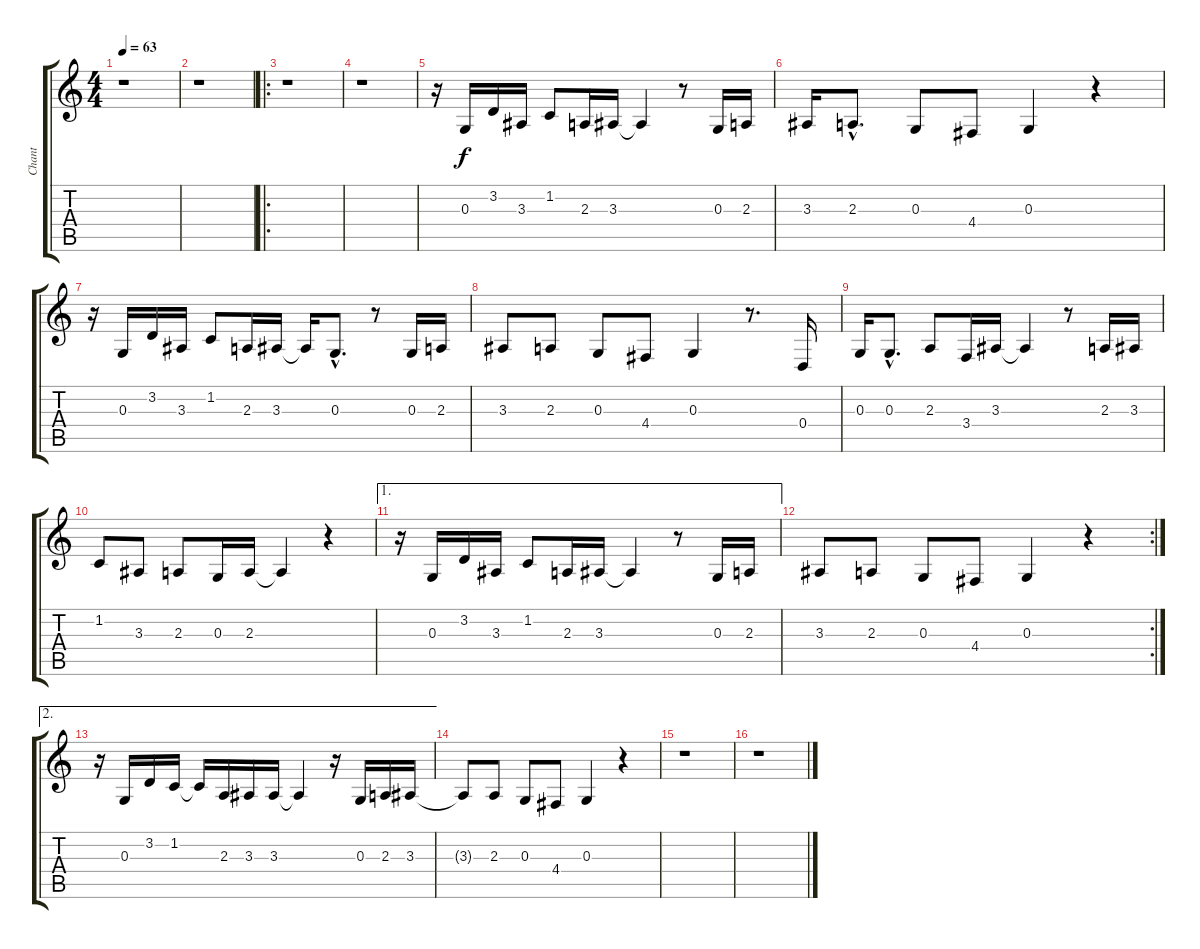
\track ("Chant" "Chant") {instrument altosax}
\staff {score tabs}
\tuning (E4 B3 G3 D3 A2 E2) {hide}
\ts (4 4)
\tempo 63
\clef g2
\ks c
r.1{dy f instrument altosax} |
r.1 |
\ro
r.1 |
r.1 |
r.16 0.3.16 3.2.16 3.3.16 1.2.8 2.3.16 3.3.16 3.3{t}.4 r.8 0.3.16 2.3.16 |
3.3.16 2.3{hac}.8{d} 0.3.8 4.4.8 0.3.4 r.4 |
r.16 0.3.16 3.2.16 3.3.16 1.2.8 2.3.16 3.3.16 3.3{t}.16 0.3{hac}.8{d} r.8 0.3.16 2.3.16 |
3.3.8 2.3.8 0.3.8 4.4.8 0.3.4 r.8{d} 0.4.16 |
0.3.16 0.3{hac}.8{d} 2.3.8 3.4.16 3.3.16 3.3{t}.4 r.8 2.3.16 3.3.16 |
1.2.8 3.3.8 2.3.8 0.3.16 2.3.16 2.3{t}.4 r.4 |
\ae 1
r.16 0.3.16 3.2.16 3.3.16 1.2.8 2.3.16 3.3.16 3.3{t}.4 r.8 0.3.16 2.3.16 |
\rc 2
3.3.8 2.3.8 0.3.8 4.4.8 0.3.4 r.4 |
\ae 2
r.16 0.3.16 3.2.16 1.2.16 1.2{t}.16 2.3.16 3.3.16 3.3.16 3.3{t}.4 r.16 0.3.16 2.3.16 3.3.16 |
3.3{t}.8 2.3.8 0.3.8 4.4.8 0.3.4 r.4 |
r.1 |
r.1
